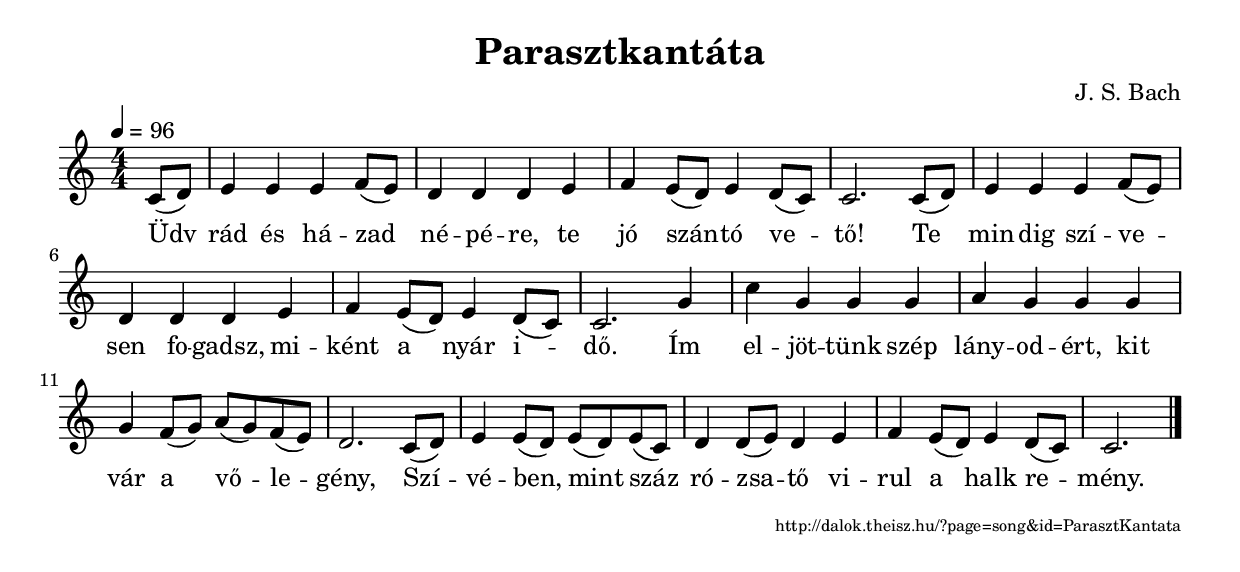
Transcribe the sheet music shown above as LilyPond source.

\version "2.10.33"


\header {
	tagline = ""	title = "Parasztkantáta"
	composer = "J. S. Bach"
}

VoiceA = { \key c \major \override Staff.TimeSignature #'style = #'()  \time 4/4 \tempo 4=96
	\relative f' { \partial 4 c8( d) e4 e e f8( e) d4 d d e f e8( d) e4 d8( c) c2. 
c8( d) e4 e e f8( e) d4 d d e f e8( d) e4 d8( c) c2.
g'4 c g g g a g g g g f8( g) a( g) f( e) d2.
c8( d) e4 e8( d) e( d) e( c) d4 d8( e) d4 e f e8( d) e4 d8( c) c2. \bar "|."
	}
}
SplitLyricsA = \lyricmode { 
Üdv rád és há -- zad né -- pé -- re, te jó szán -- tó ve -- tő!
Te min -- dig szí -- ve -- sen fo -- gadsz, mi -- ként a nyár i -- dő.
Ím el -- jöt -- tünk szép lány -- od -- ért, kit vár a vő -- le -- gény,
Szí -- vé -- ben, mint száz ró -- zsa -- tő vi -- rul a halk re -- mény.
}
\score {
	<<
		\context Voice = songStaff { \VoiceA }
		\lyricsto "songStaff" \new Lyrics \SplitLyricsA
	>>
	\layout {
		indent = #0
	}
}

\score {
	<<
		\context Voice = songStaff { \VoiceA }
	>>
	\midi {
	}
}

\markup { \fill-line { \hspace #1 \super http://dalok.theisz.hu/?page=song&id=ParasztKantata } }

\paper {
}
